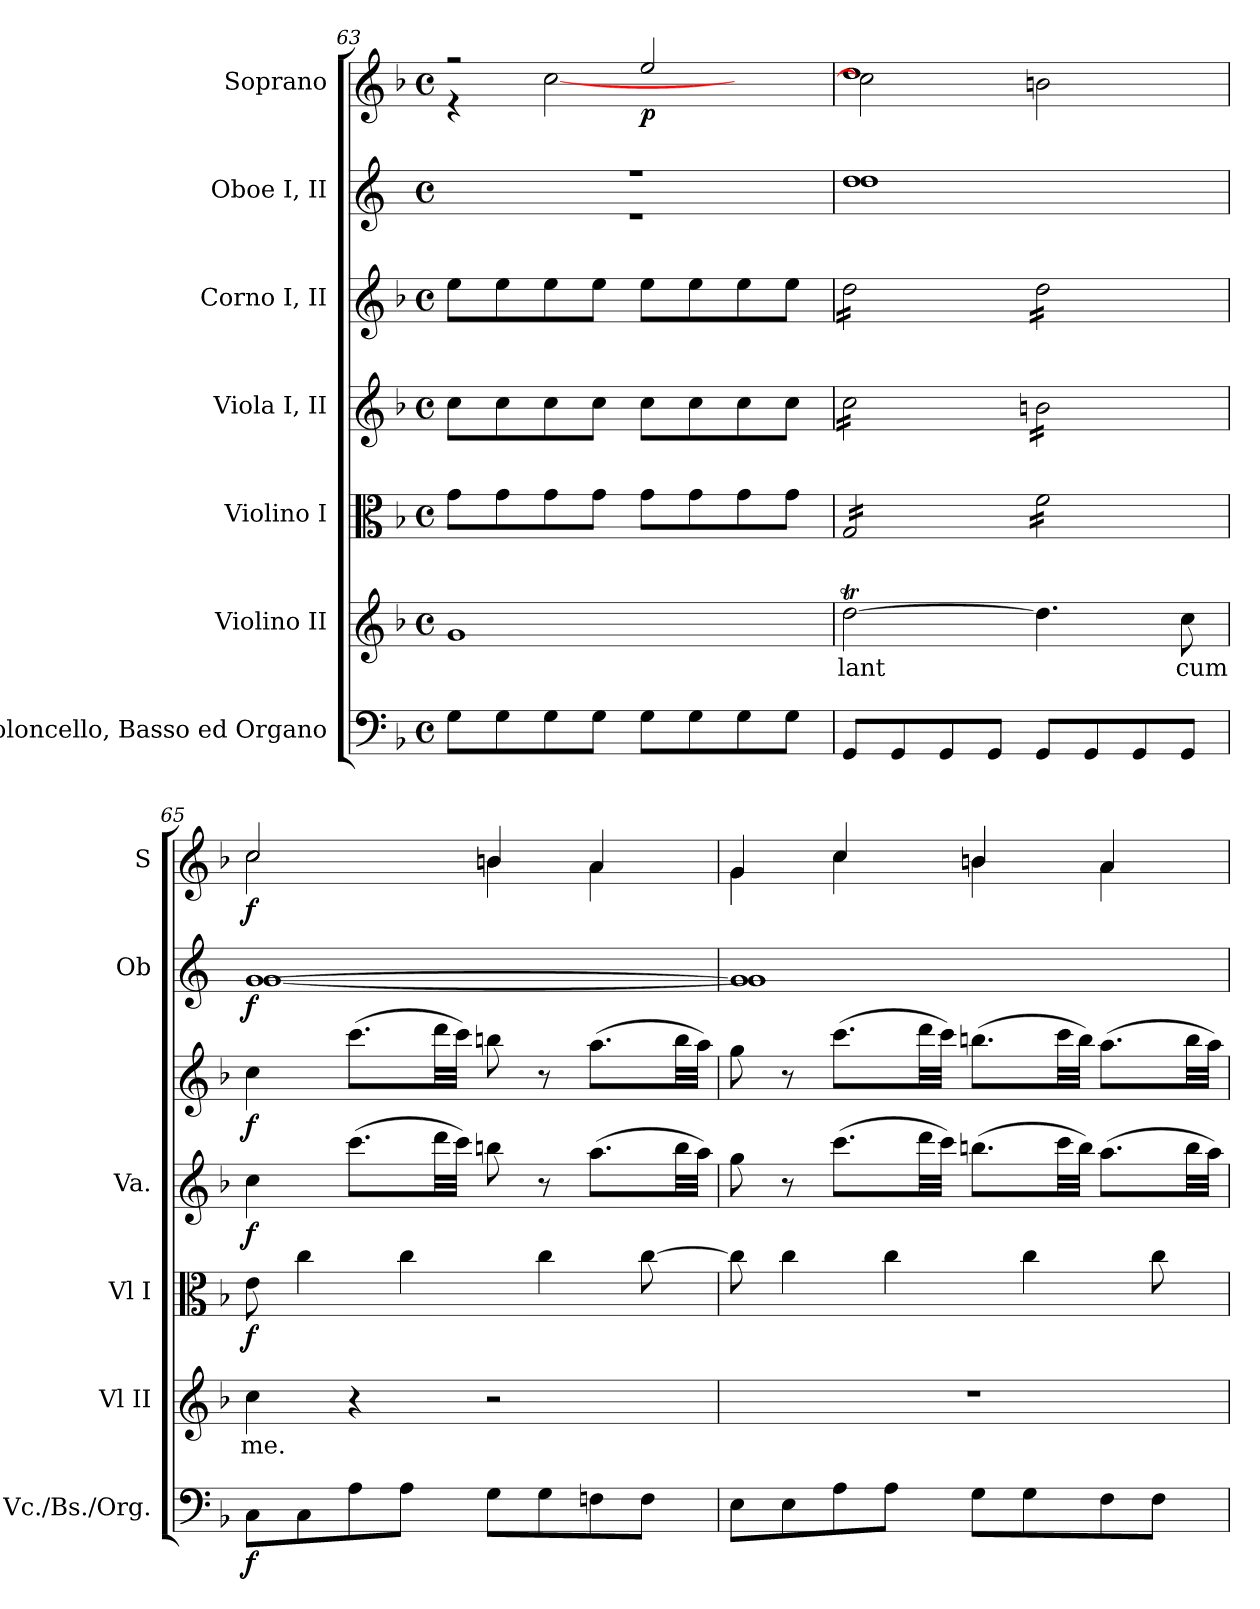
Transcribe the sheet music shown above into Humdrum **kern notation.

**kern	**dynam	**kern	**text	**kern	**dynam	**kern	**dynam	**kern	**dynam	**kern	**dynam	**kern	**dynam
*part7	*part7	*part6	*part6	*part5	*part5	*part4	*part4	*part3	*part3	*part2	*part2	*part1	*part1
*staff7	*staff7	*staff6	*staff6	*staff5	*staff5	*staff4	*staff4	*staff3	*staff3	*staff2	*staff2	*staff1	*staff1
*I"Violoncello, Basso  ed Organo	*	*I"Violino II	*	*I"Violino I	*	*I"Viola I, II	*	*I"Corno I, II	*	*I"Oboe I, II	*	*I"Soprano	*
*I'Vc./Bs./Org.	*	*I'Vl II	*	*I'Vl I	*	*I'Va.	*	*	*	*I'Ob	*	*I'S	*
*clefF4	*	*clefG2	*	*clefC3	*	*clefG2	*	*clefG2	*	*clefG2	*	*clefG2	*
*	*	*	*	*	*	*	*	*	*	*ITrd4c7	*	*	*
*k[b-]	*	*k[b-]	*	*k[b-]	*	*k[b-]	*	*k[b-]	*	*k[b-]	*	*k[b-]	*
*F:	*	*F:	*	*F:	*	*F:	*	*F:	*	*	*	*F:	*
*M4/4	*	*M4/4	*	*M4/4	*	*M4/4	*	*M4/4	*	*M4/4	*	*M4/4	*
*met(c)	*	*met(c)	*	*met(c)	*	*met(c)	*	*met(c)	*	*met(c)	*	*met(c)	*
=63	=63	=63	=63	=63	=63	=63	=63	=63	=63	=63	=63	=63	=63
*	*	*	*	*	*	*	*	*	*	*^	*	*^	*
8GL	.	1g	.	8gL	.	8ccL	.	8eeL	.	1r	1r	.	2r	4r	.
8G	.	.	.	8g	.	8cc	.	8ee	.	.	.	.	.	.	.
8G	.	.	.	8g	.	8cc	.	8ee	.	.	.	.	.	[2cc	.
8GJ	.	.	.	8gJ	.	8ccJ	.	8eeJ	.	.	.	.	.	.	.
8GL	.	.	.	8gL	.	8ccL	.	8eeL	.	.	.	.	2ee	.	p
8G	.	.	.	8g	.	8cc	.	8ee	.	.	.	.	.	.	.
8G	.	.	.	8g	.	8cc	.	8ee	.	.	.	.	.	4ryy	.
8GJ	.	.	.	8gJ	.	8ccJ	.	8eeJ	.	.	.	.	.	.	.
=64	=64	=64	=64	=64	=64	=64	=64	=64	=64	=64	=64	=64	=64	=64	=64
*	*	*	*	*tremolo	*	*	*	*	*	*	*	*	*	*	*
*	*	*	*	*	*	*tremolo	*	*	*	*	*	*	*	*	*
*	*	*	*	*	*	*	*	*tremolo	*	*	*	*	*	*	*
8GGL	cresc.	[2ddT	lant	16GLL	cresc.	16ccLL	cresc.	16ddLL	cresc.	1g	1g	cresc.	1dd	2cc]	cresc.
.	.	.	.	16G	.	16cc	.	16dd	.	.	.	.	.	.	.
8GG	.	.	.	16G	.	16cc	.	16dd	.	.	.	.	.	.	.
.	.	.	.	16G	.	16cc	.	16dd	.	.	.	.	.	.	.
8GG	.	.	.	16G	.	16cc	.	16dd	.	.	.	.	.	.	.
.	.	.	.	16G	.	16cc	.	16dd	.	.	.	.	.	.	.
8GGJ	.	.	.	16G	.	16cc	.	16dd	.	.	.	.	.	.	.
.	.	.	.	16GJJ	.	16ccJJ	.	16ddJJ	.	.	.	.	.	.	.
8GGL	.	4.dd]	.	16fLL	.	16bnLL	.	16ddLL	.	.	.	.	.	2bn	.
.	.	.	.	16f	.	16bn	.	16dd	.	.	.	.	.	.	.
8GG	.	.	.	16f	.	16bn	.	16dd	.	.	.	.	.	.	.
.	.	.	.	16f	.	16bn	.	16dd	.	.	.	.	.	.	.
8GG	.	.	.	16f	.	16bn	.	16dd	.	.	.	.	.	.	.
.	.	.	.	16f	.	16bn	.	16dd	.	.	.	.	.	.	.
8GGJ	.	8ccTTT	cum	16f	.	16bn	.	16dd	.	.	.	.	.	.	.
.	.	.	.	16fJJ	.	16bnJJ	.	16ddJJ	.	.	.	.	.	.	.
*	*	*	*	*	*	*	*	*Xtremolo	*	*	*	*	*	*	*
*	*	*	*	*	*	*Xtremolo	*	*	*	*	*	*	*	*	*
*	*	*	*	*Xtremolo	*	*	*	*	*	*	*	*	*	*	*
=65	=65	=65	=65	=65	=65	=65	=65	=65	=65	=65	=65	=65	=65	=65	=65
8CL	f	4cc	me.	8e	f	4cc	f	4cc	f	[1c	[1c	f	2cc	2cc	f
8C	.	.	.	4cc	.	.	.	.	.	.	.	.	.	.	.
8A	.	4r	.	.	.	(8.cccL	.	(8.cccL	.	.	.	.	.	.	.
8AJ	.	.	.	4cc	.	.	.	.	.	.	.	.	.	.	.
.	.	.	.	.	.	32dddLL	.	32dddLL	.	.	.	.	.	.	.
.	.	.	.	.	.	32cccJJJ)	.	32cccJJJ)	.	.	.	.	.	.	.
8GL	.	2r	.	.	.	8bbn	.	8bbn	.	.	.	.	4bn	4bn	.
8G	.	.	.	4cc	.	8r	.	8r	.	.	.	.	.	.	.
8Fn	.	.	.	.	.	(8.aaL	.	(8.aaL	.	.	.	.	4a	4a	.
8FJ	.	.	.	[8cc	.	.	.	.	.	.	.	.	.	.	.
.	.	.	.	.	.	32bbLL	.	32bbLL	.	.	.	.	.	.	.
.	.	.	.	.	.	32aaJJJ)	.	32aaJJJ)	.	.	.	.	.	.	.
=66	=66	=66	=66	=66	=66	=66	=66	=66	=66	=66	=66	=66	=66	=66	=66
8EL	.	1r	.	8cc]	.	8gg	.	8gg	.	1c]	1c]	.	4g	4g	.
8E	.	.	.	4cc	.	8r	.	8r	.	.	.	.	.	.	.
8A	.	.	.	.	.	(8.cccL	.	(8.cccL	.	.	.	.	4cc	4cc	.
8AJ	.	.	.	4cc	.	.	.	.	.	.	.	.	.	.	.
.	.	.	.	.	.	32dddLL	.	32dddLL	.	.	.	.	.	.	.
.	.	.	.	.	.	32cccJJJ)	.	32cccJJJ)	.	.	.	.	.	.	.
8GL	.	.	.	.	.	(8.bbnL	.	(8.bbnL	.	.	.	.	4bn	4bn	.
8G	.	.	.	4cc	.	.	.	.	.	.	.	.	.	.	.
.	.	.	.	.	.	32cccLL	.	32cccLL	.	.	.	.	.	.	.
.	.	.	.	.	.	32bbJJJ)	.	32bbJJJ)	.	.	.	.	.	.	.
8F	.	.	.	.	.	(8.aaL	.	(8.aaL	.	.	.	.	4a	4a	.
8FJ	.	.	.	8cc	.	.	.	.	.	.	.	.	.	.	.
.	.	.	.	.	.	32bbLL	.	32bbLL	.	.	.	.	.	.	.
.	.	.	.	.	.	32aaJJJ)	.	32aaJJJ)	.	.	.	.	.	.	.
*	*	*	*	*	*	*	*	*	*	*v	*v	*	*	*	*
*	*	*	*	*	*	*	*	*	*	*	*	*v	*v	*
=	=	=	=	=	=	=	=	=	=	=	=	=	=
*-	*-	*-	*-	*-	*-	*-	*-	*-	*-	*-	*-	*-	*-
